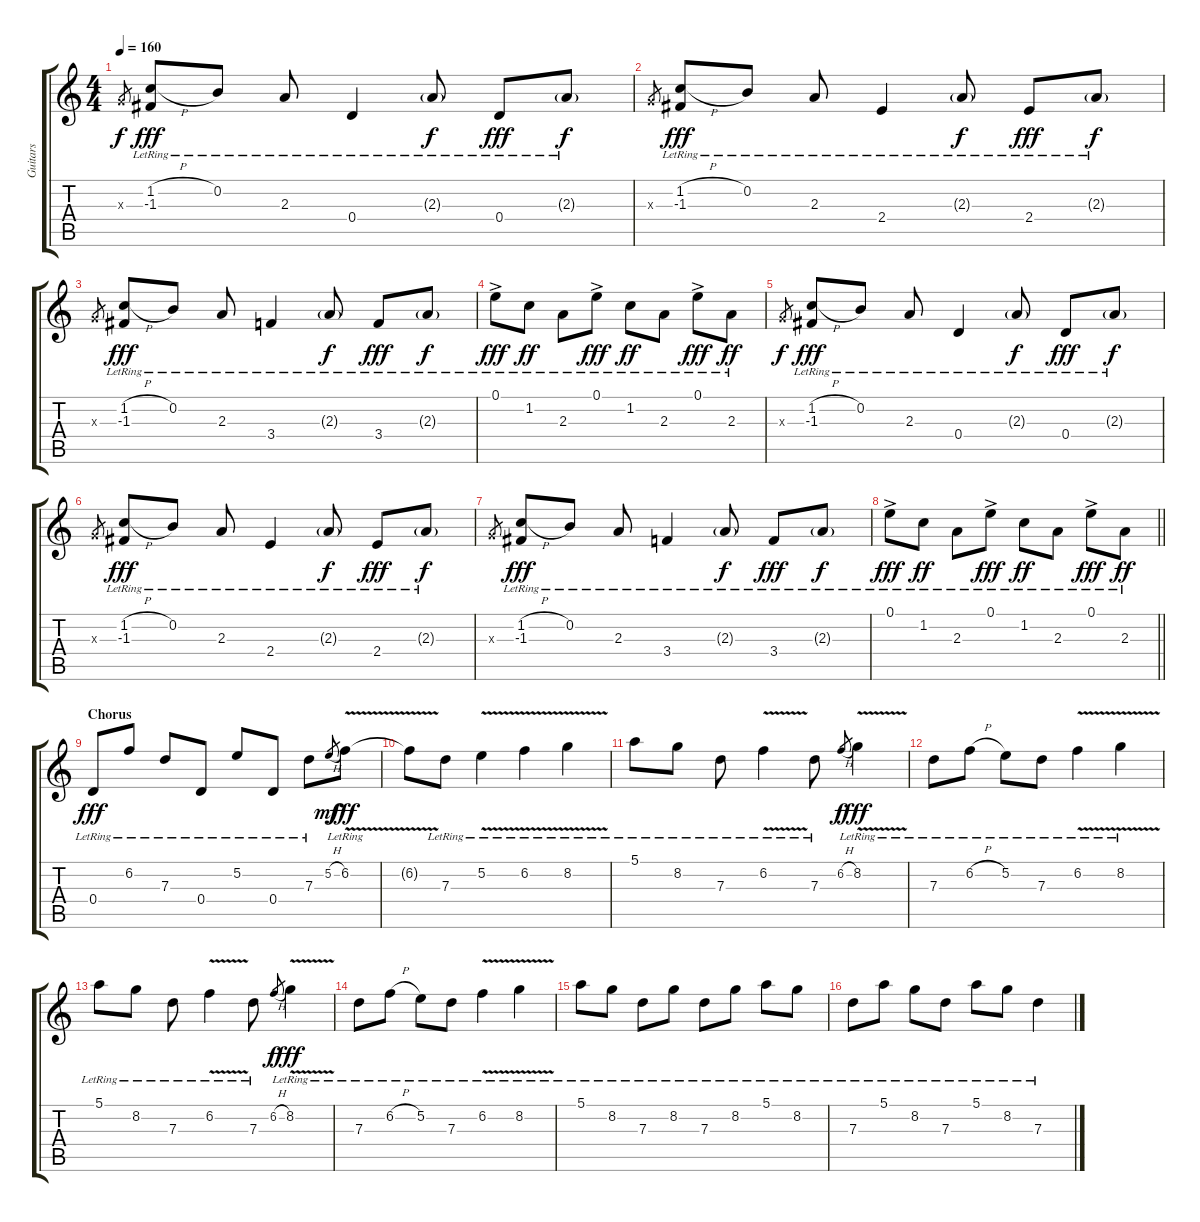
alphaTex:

\track ("Guitars" "Guitars") {instrument electricguitarjazz}
\staff {score tabs}
\tuning (E4 B3 G3 D3 A2 E2) {hide}
\ts (4 4)
\section ("" "")
\tempo 160
\clef g2
\ks c
0.3{x}.8{gr dy f} (1.2{h lr} -1.3).8{dy fff} 0.2{lr}.8 2.3{lr}.8 0.4{lr}.4 2.3{g lr}.8{dy f} 0.4{lr}.8{dy fff} 2.3{g lr}.8{dy f} |
0.3{x}.8{gr} (1.2{h lr} -1.3).8{dy fff} 0.2{lr}.8 2.3{lr}.8 2.4{lr}.4 2.3{g lr}.8{dy f} 2.4{lr}.8{dy fff} 2.3{g lr}.8{dy f} |
0.3{x}.8{gr} (1.2{h lr} -1.3).8{dy fff} 0.2{lr}.8 2.3{lr}.8 3.4{lr}.4 2.3{g lr}.8{dy f} 3.4{lr}.8{dy fff} 2.3{g lr}.8{dy f} |
0.1{ac lr}.8{dy fff} 1.2{lr}.8{dy ff} 2.3{lr}.8 0.1{ac lr}.8{dy fff} 1.2{lr}.8{dy ff} 2.3{lr}.8 0.1{ac lr}.8{dy fff} 2.3{lr}.8{dy ff} |
0.3{x}.8{gr dy f} (1.2{h lr} -1.3).8{dy fff} 0.2{lr}.8 2.3{lr}.8 0.4{lr}.4 2.3{g lr}.8{dy f} 0.4{lr}.8{dy fff} 2.3{g lr}.8{dy f} |
0.3{x}.8{gr} (1.2{h lr} -1.3).8{dy fff} 0.2{lr}.8 2.3{lr}.8 2.4{lr}.4 2.3{g lr}.8{dy f} 2.4{lr}.8{dy fff} 2.3{g lr}.8{dy f} |
0.3{x}.8{gr} (1.2{h lr} -1.3).8{dy fff} 0.2{lr}.8 2.3{lr}.8 3.4{lr}.4 2.3{g lr}.8{dy f} 3.4{lr}.8{dy fff} 2.3{g lr}.8{dy f} |
\barLineRight lightlight
0.1{ac lr}.8{dy fff} 1.2{lr}.8{dy ff} 2.3{lr}.8 0.1{ac lr}.8{dy fff} 1.2{lr}.8{dy ff} 2.3{lr}.8 0.1{ac lr}.8{dy fff} 2.3{lr}.8{dy ff} |
\section ("" "Chorus")
0.4{lr}.8{dy fff} 6.2{lr}.8 7.3{lr}.8 0.4{lr}.8 5.2{lr}.8 0.4{lr}.8 7.3{lr}.8 5.2{h}.8{gr dy mf} 6.2{v lr}.8{dy fff} |
6.2{t}.8 7.3{lr}.8 5.2{v lr}.4 6.2{v lr}.4 8.2{v lr}.4 |
5.1{lr}.8 8.2{lr}.8 7.3{lr}.8 6.2{v lr}.4 7.3{lr}.8 6.2{h}.8{gr dy f} 8.2{v lr}.4{dy fff} |
7.3{lr}.8 6.2{h lr}.8 5.2{lr}.8 7.3{lr}.8 6.2{v lr}.4 8.2{v lr}.4 |
5.1{lr}.8 8.2{lr}.8 7.3{lr}.8 6.2{v lr}.4 7.3{lr}.8 6.2{h}.8{gr dy f} 8.2{v lr}.4{dy fff} |
7.3{lr}.8 6.2{h lr}.8 5.2{lr}.8 7.3{lr}.8 6.2{v lr}.4 8.2{v lr}.4 |
5.1{lr}.8 8.2{lr}.8 7.3{lr}.8 8.2{lr}.8 7.3{lr}.8 8.2{lr}.8 5.1{lr}.8 8.2{lr}.8 |
7.3{lr}.8 5.1{lr}.8 8.2{lr}.8 7.3{lr}.8 5.1{lr}.8 8.2{lr}.8 7.3{lr}.4
